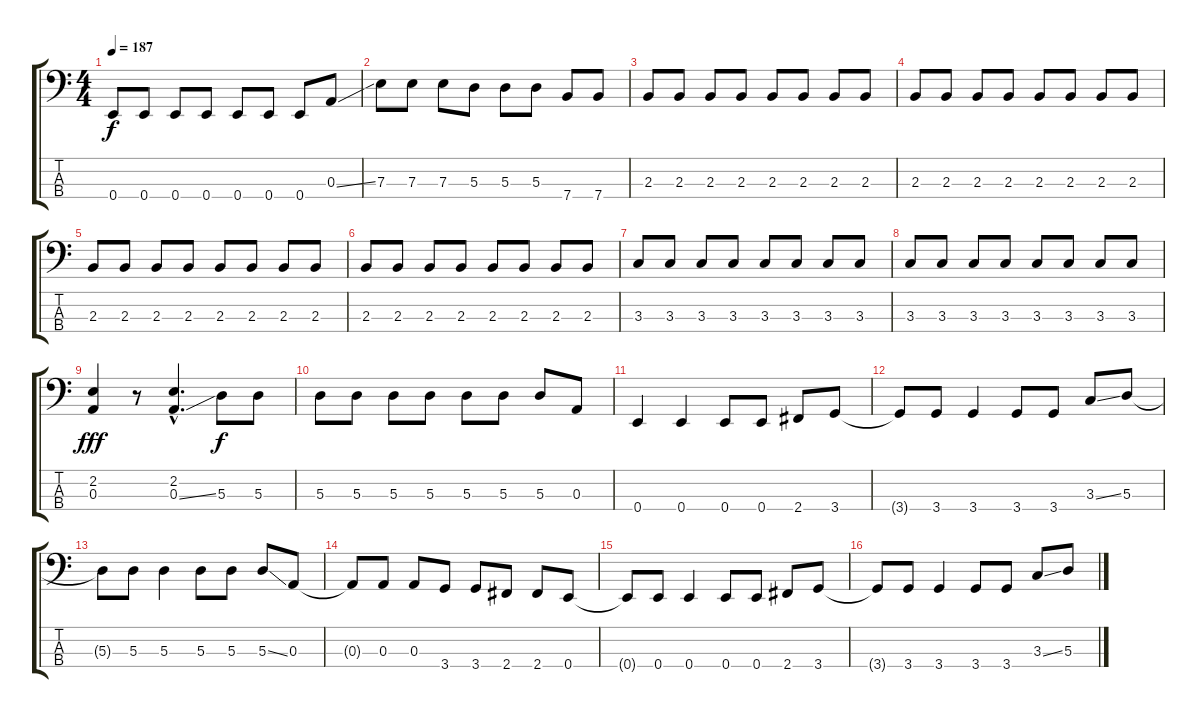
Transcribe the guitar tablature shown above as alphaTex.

\track "" {instrument electricbasspick}
\staff {score tabs}
\tuning (G2 D2 A1 E1) {hide}
\ts (4 4)
\tempo 187
\clef f4
\ks c
0.4.8{dy f} 0.4.8 0.4.8 0.4.8 0.4.8 0.4.8 0.4.8 0.3{ss}.8 |
7.3.8 7.3.8 7.3.8 5.3.8 5.3.8 5.3.8 7.4.8 7.4.8 |
2.3.8 2.3.8 2.3.8 2.3.8 2.3.8 2.3.8 2.3.8 2.3.8 |
2.3.8 2.3.8 2.3.8 2.3.8 2.3.8 2.3.8 2.3.8 2.3.8 |
2.3.8 2.3.8 2.3.8 2.3.8 2.3.8 2.3.8 2.3.8 2.3.8 |
2.3.8 2.3.8 2.3.8 2.3.8 2.3.8 2.3.8 2.3.8 2.3.8 |
3.3.8 3.3.8 3.3.8 3.3.8 3.3.8 3.3.8 3.3.8 3.3.8 |
3.3.8 3.3.8 3.3.8 3.3.8 3.3.8 3.3.8 3.3.8 3.3.8 |
(2.2 0.3).4{dy fff} r.8 (2.2{hac} 0.3{ss hac}).4{d} 5.3.8{dy f} 5.3.8 |
5.3.8 5.3.8 5.3.8 5.3.8 5.3.8 5.3.8 5.3.8 0.3.8 |
0.4.4 0.4.4 0.4.8 0.4.8 2.4.8 3.4.8 |
3.4{t}.8 3.4.8 3.4.4 3.4.8 3.4.8 3.3{ss}.8 5.3.8 |
5.3{t}.8 5.3.8 5.3.4 5.3.8 5.3.8 5.3{ss}.8 0.3.8 |
0.3{t}.8 0.3.8 0.3.8 3.4.8 3.4.8 2.4.8 2.4.8 0.4.8 |
0.4{t}.8 0.4.8 0.4.4 0.4.8 0.4.8 2.4.8 3.4.8 |
3.4{t}.8 3.4.8 3.4.4 3.4.8 3.4.8 3.3{ss}.8 5.3.8
